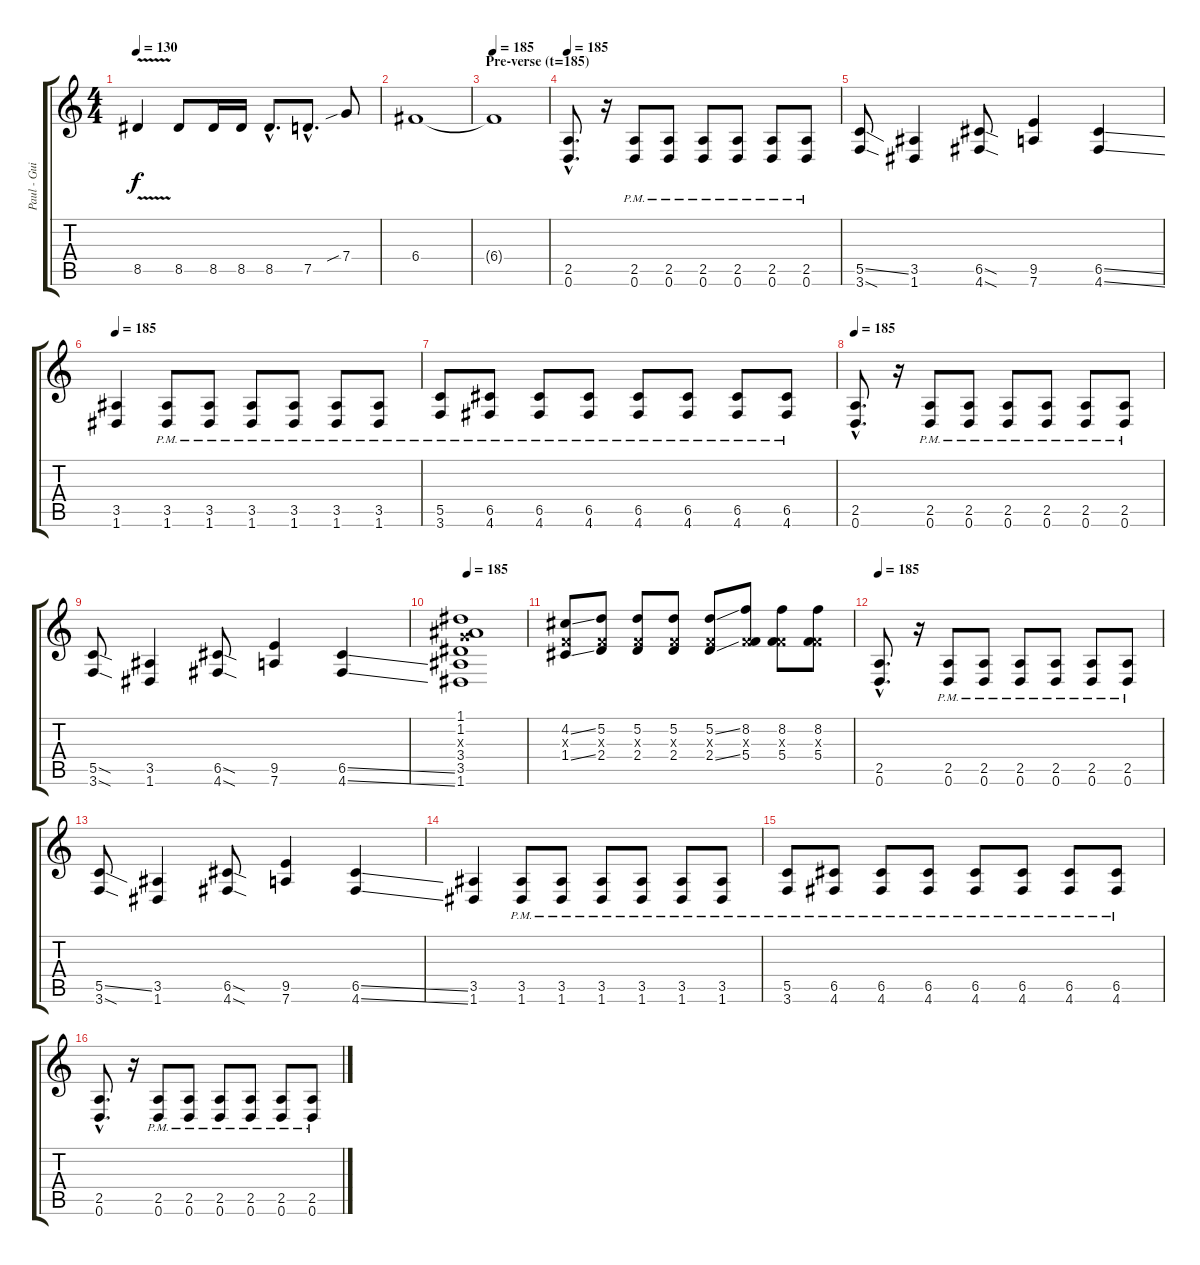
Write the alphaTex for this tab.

\track ("Paul - Guitar" "Paul - Gui") {instrument distortionguitar}
\staff {score tabs}
\tuning (D4 A3 F3 C3 G2 D2) {hide}
\ts (4 4)
\tempo 130
\clef g2
\ks c
8.5{v}.4{dy f} 8.5.8 8.5.16 8.5.16 8.5{hac}.8{d} 7.5{hac}.8{d} 7.4{sib}.8 |
6.4.1 |
\section ("" "Pre-verse (t=185)")
\tempo 185
6.4{t}.1 |
\tempo 185
(2.5{hac} 0.6{hac}).8{d volume 16 balance 16 instrument distortionguitar} r.16 (2.5{pm} 0.6{pm}).8 (2.5{pm} 0.6{pm}).8 (2.5{pm} 0.6{pm}).8 (2.5{pm} 0.6{pm}).8 (2.5{pm} 0.6{pm}).8 (2.5{pm} 0.6{pm}).8 |
(5.5{ss} 3.6{sod}).8 (3.5 1.6).4 (6.5{sod} 4.6{sod}).8 (9.5 7.6).4 (6.5{ss} 4.6{ss}).4 |
\tempo 185
(3.5 1.6).4 (3.5{pm} 1.6{pm}).8 (3.5{pm} 1.6{pm}).8 (3.5{pm} 1.6{pm}).8 (3.5{pm} 1.6{pm}).8 (3.5{pm} 1.6{pm}).8 (3.5{pm} 1.6{pm}).8 |
(5.5{pm} 3.6{pm}).8 (6.5{pm} 4.6{pm}).8 (6.5{pm} 4.6{pm}).8 (6.5{pm} 4.6{pm}).8 (6.5{pm} 4.6{pm}).8 (6.5{pm} 4.6{pm}).8 (6.5{pm} 4.6{pm}).8 (6.5{pm} 4.6{pm}).8 |
\tempo 185
(2.5{hac} 0.6{hac}).8{d} r.16 (2.5{pm} 0.6{pm}).8 (2.5{pm} 0.6{pm}).8 (2.5{pm} 0.6{pm}).8 (2.5{pm} 0.6{pm}).8 (2.5{pm} 0.6{pm}).8 (2.5{pm} 0.6{pm}).8 |
(5.5{sod} 3.6{sod}).8 (3.5 1.6).4 (6.5{sod} 4.6{sod}).8 (9.5 7.6).4 (6.5{ss} 4.6{ss}).4 |
\tempo 185
(1.1 1.2 2.3{x} 3.4 3.5 1.6).1 |
(4.2{ss} 0.3{x} 1.4{ss}).8 (5.2 0.3{x} 2.4).8 (5.2 0.3{x} 2.4).8 (5.2 0.3{x} 2.4).8 (5.2{ss} 0.3{x} 2.4{ss}).8 (8.2 0.3{x} 5.4).8 (8.2 0.3{x} 5.4).8 (8.2 0.3{x} 5.4).8 |
\section ("" "")
\tempo 185
(2.5{hac} 0.6{hac}).8{d} r.16 (2.5{pm} 0.6{pm}).8 (2.5{pm} 0.6{pm}).8 (2.5{pm} 0.6{pm}).8 (2.5{pm} 0.6{pm}).8 (2.5{pm} 0.6{pm}).8 (2.5{pm} 0.6{pm}).8 |
(5.5{ss} 3.6{sod}).8 (3.5 1.6).4 (6.5{sod} 4.6{sod}).8 (9.5 7.6).4 (6.5{ss} 4.6{ss}).4 |
(3.5 1.6).4 (3.5{pm} 1.6{pm}).8 (3.5{pm} 1.6{pm}).8 (3.5{pm} 1.6{pm}).8 (3.5{pm} 1.6{pm}).8 (3.5{pm} 1.6{pm}).8 (3.5{pm} 1.6{pm}).8 |
(5.5{pm} 3.6{pm}).8 (6.5{pm} 4.6{pm}).8 (6.5{pm} 4.6{pm}).8 (6.5{pm} 4.6{pm}).8 (6.5{pm} 4.6{pm}).8 (6.5{pm} 4.6{pm}).8 (6.5{pm} 4.6{pm}).8 (6.5{pm} 4.6{pm}).8 |
(2.5{hac} 0.6{hac}).8{d} r.16 (2.5{pm} 0.6{pm}).8 (2.5{pm} 0.6{pm}).8 (2.5{pm} 0.6{pm}).8 (2.5{pm} 0.6{pm}).8 (2.5{pm} 0.6{pm}).8 (2.5{pm} 0.6{pm}).8
